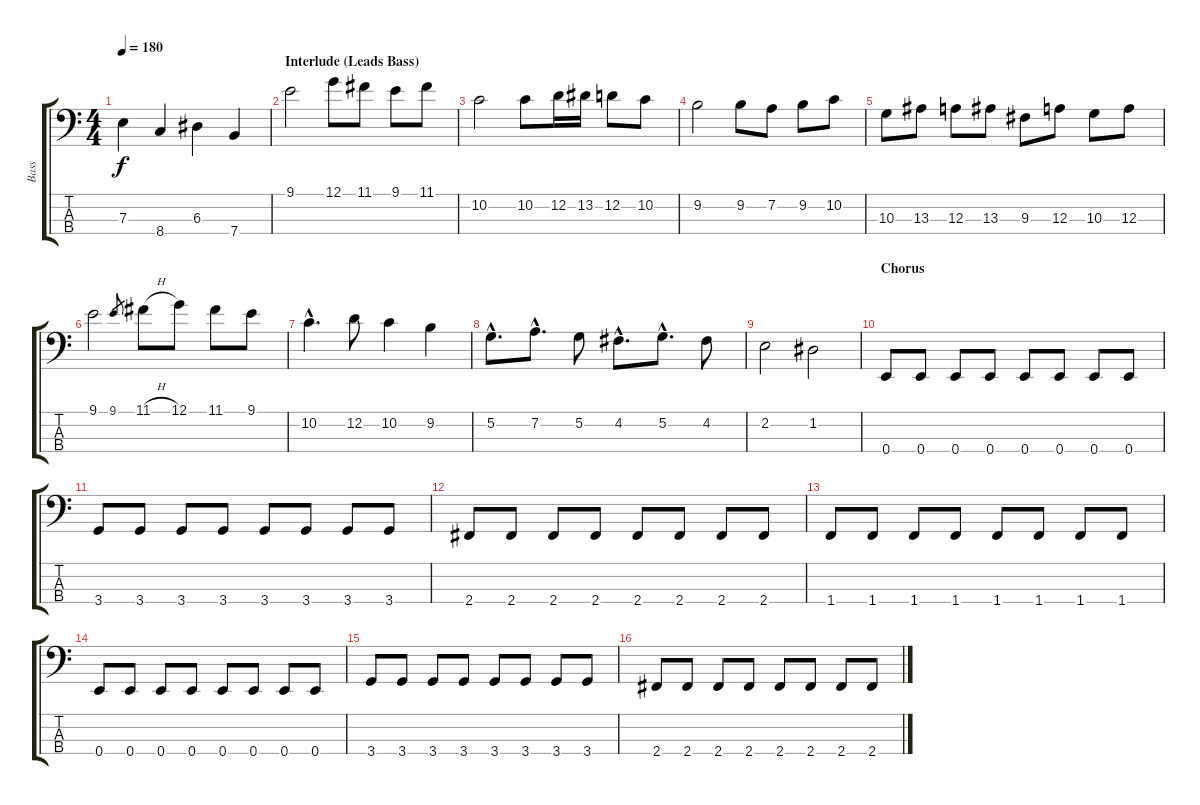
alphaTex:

\track ("Bass" "Bass") {instrument electricbasspick}
\staff {score tabs}
\tuning (G2 D2 A1 E1) {hide}
\ts (4 4)
\tempo 180
\clef f4
\ks c
7.3.4{dy f instrument electricbassfinger} 8.4.4 6.3.4 7.4.4 |
\section ("" "Interlude (Leads Bass)")
9.1.2{instrument electricbassfinger} 12.1.8 11.1.8 9.1.8 11.1.8 |
10.2.2 10.2.8 12.2.16 13.2.16 12.2.8 10.2.8 |
9.2.2 9.2.8 7.2.8 9.2.8 10.2.8 |
10.3.8 13.3.8 12.3.8 13.3.8 9.3.8 12.3.8 10.3.8 12.3.8 |
9.1.2 9.1.8{gr} 11.1{h}.8 12.1.8 11.1.8 9.1.8 |
10.2{hac}.4{d} 12.2.8 10.2.4 9.2.4 |
5.2{hac}.8{d} 7.2{hac}.8{d} 5.2.8 4.2{hac}.8{d} 5.2{hac}.8{d} 4.2.8 |
2.2.2 1.2.2 |
\section ("" "Chorus")
0.4.8{instrument electricbasspick} 0.4.8 0.4.8 0.4.8 0.4.8 0.4.8 0.4.8 0.4.8 |
3.4.8 3.4.8 3.4.8 3.4.8 3.4.8 3.4.8 3.4.8 3.4.8 |
2.4.8 2.4.8 2.4.8 2.4.8 2.4.8 2.4.8 2.4.8 2.4.8 |
1.4.8 1.4.8 1.4.8 1.4.8 1.4.8 1.4.8 1.4.8 1.4.8 |
0.4.8{instrument electricbasspick} 0.4.8 0.4.8 0.4.8 0.4.8 0.4.8 0.4.8 0.4.8 |
3.4.8 3.4.8 3.4.8 3.4.8 3.4.8 3.4.8 3.4.8 3.4.8 |
2.4.8 2.4.8 2.4.8 2.4.8 2.4.8 2.4.8 2.4.8 2.4.8
